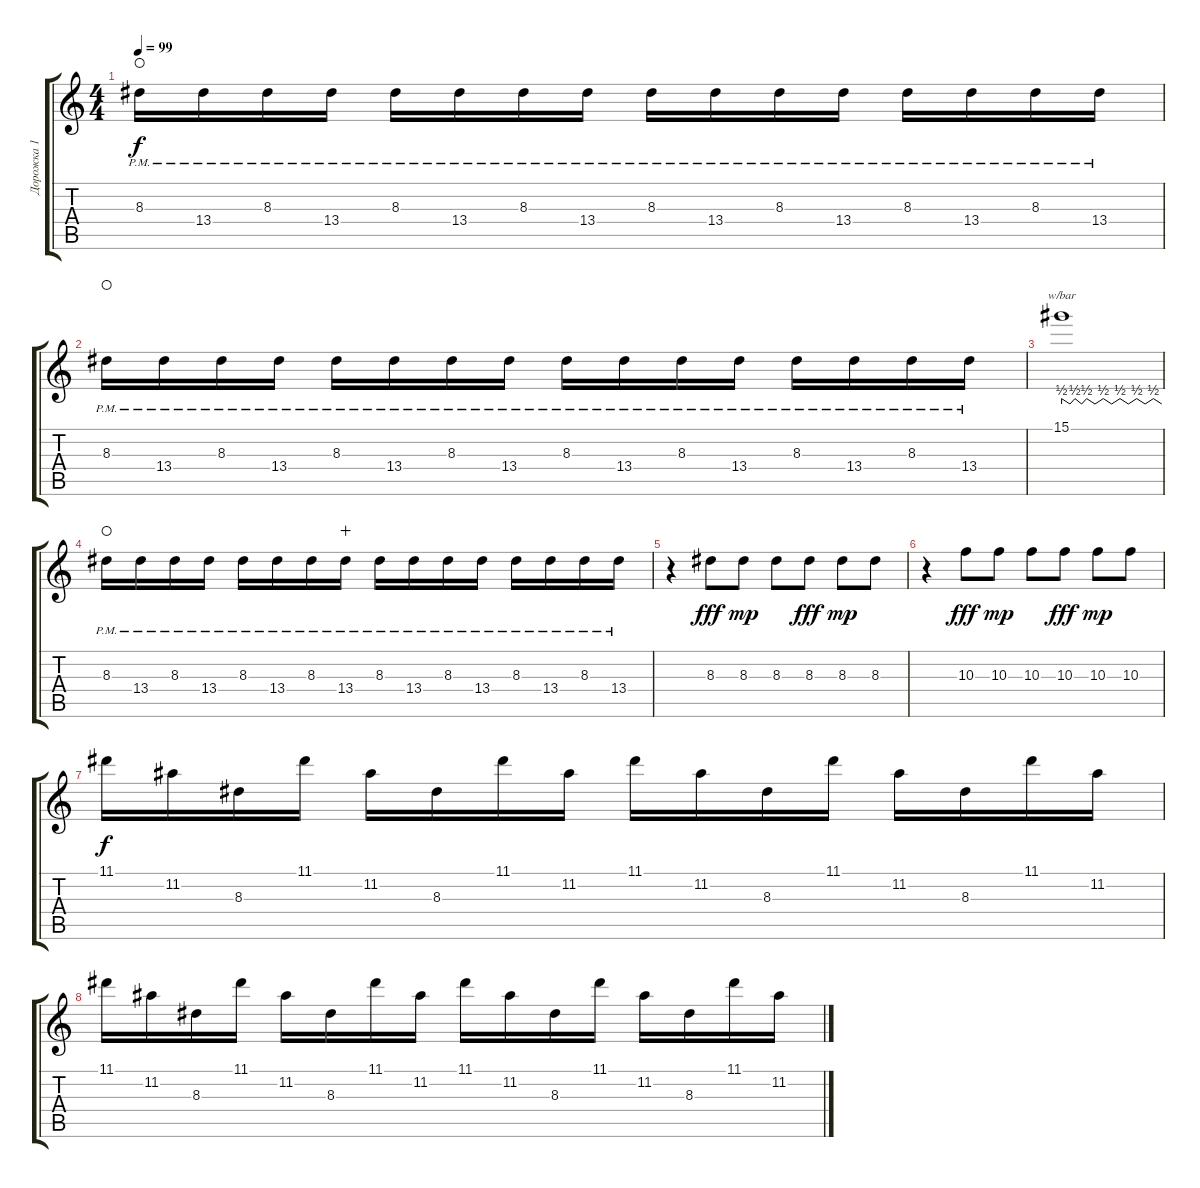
\track ("Дорожка 1" "Дорожка 1") {instrument distortionguitar}
\staff {score tabs}
\tuning (E4 B3 G3 D3 A2 E2) {hide}
\ts (4 4)
\tempo 99
\clef g2
\ks c
8.3{pm}.16{dy f waho} 13.4{pm}.16 8.3{pm}.16 13.4{pm}.16 8.3{pm}.16 13.4{pm}.16 8.3{pm}.16 13.4{pm}.16 8.3{pm}.16 13.4{pm}.16 8.3{pm}.16 13.4{pm}.16 8.3{pm}.16 13.4{pm}.16 8.3{pm}.16 13.4{pm}.16 |
8.3{pm}.16{waho} 13.4{pm}.16 8.3{pm}.16 13.4{pm}.16 8.3{pm}.16 13.4{pm}.16 8.3{pm}.16 13.4{pm}.16 8.3{pm}.16 13.4{pm}.16 8.3{pm}.16 13.4{pm}.16 8.3{pm}.16 13.4{pm}.16 8.3{pm}.16 13.4{pm}.16 |
15.1.1{tbe (custom default 0 2 5 0 8 2 12 0 15 2 20 0 25 2 30 0 35 2 40 0 45 2 50 0 55 2 60 0)} |
8.3{pm}.16{waho} 13.4{pm}.16 8.3{pm}.16 13.4{pm}.16 8.3{pm}.16 13.4{pm}.16 8.3{pm}.16 13.4{pm}.16{wahc} 8.3{pm}.16 13.4{pm}.16 8.3{pm}.16 13.4{pm}.16 8.3{pm}.16 13.4{pm}.16 8.3{pm}.16 13.4{pm}.16 |
r.4{volume 16 instrument electricguitarjazz} 8.3.8{dy fff} 8.3.8{dy mp} 8.3.8 8.3.8{dy fff} 8.3.8{dy mp} 8.3.8 |
r.4{volume 16 instrument electricguitarjazz} 10.3.8{dy fff} 10.3.8{dy mp} 10.3.8 10.3.8{dy fff} 10.3.8{dy mp} 10.3.8 |
11.1.16{dy f} 11.2.16 8.3.16 11.1.16 11.2.16 8.3.16 11.1.16 11.2.16 11.1.16 11.2.16 8.3.16 11.1.16 11.2.16 8.3.16 11.1.16 11.2.16 |
11.1.16 11.2.16 8.3.16 11.1.16 11.2.16 8.3.16 11.1.16 11.2.16 11.1.16 11.2.16 8.3.16 11.1.16 11.2.16 8.3.16 11.1.16 11.2.16
